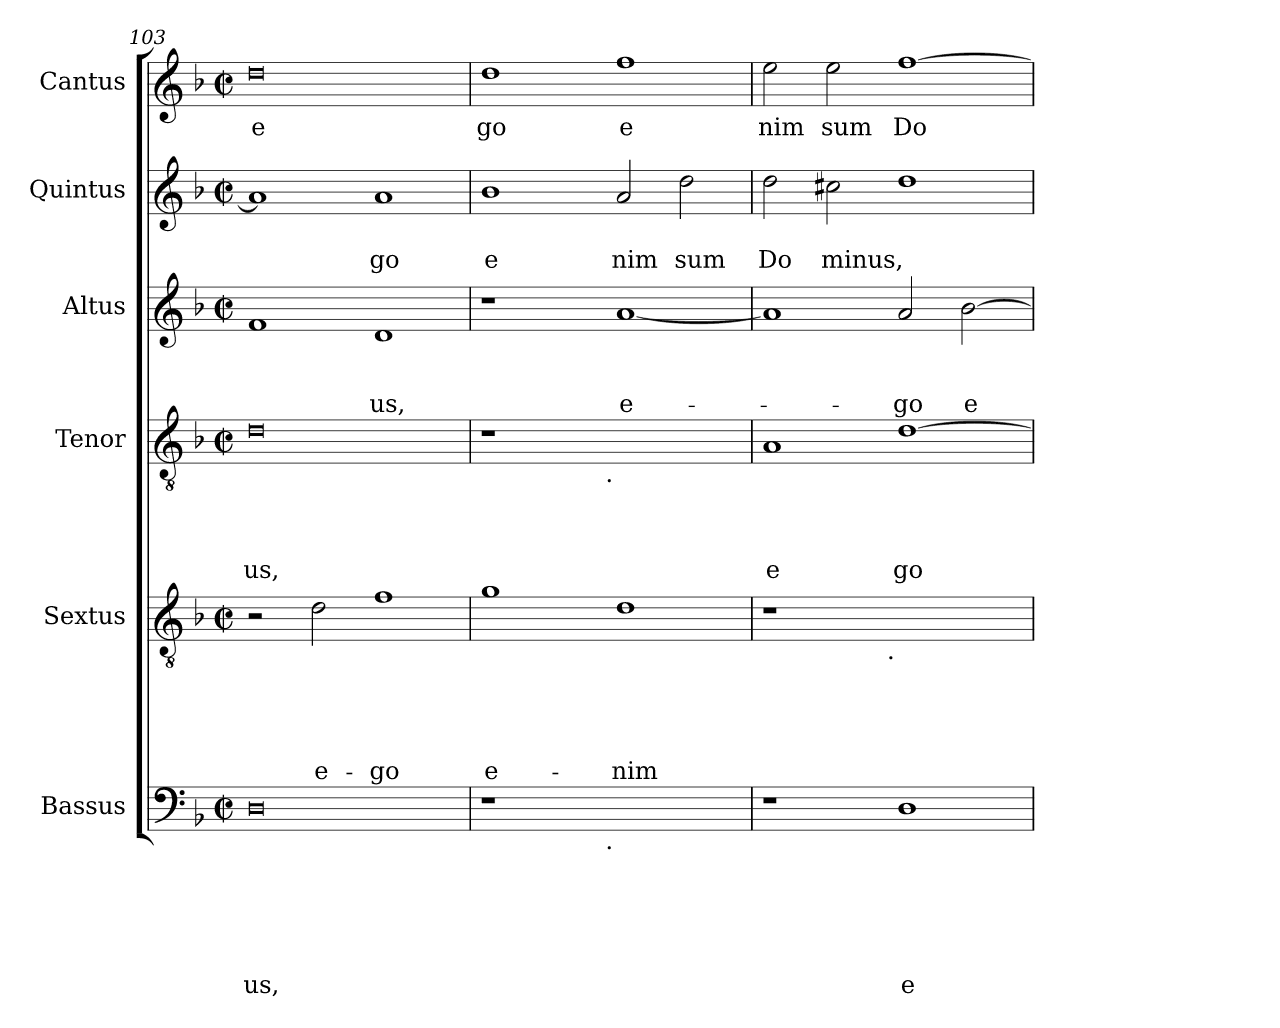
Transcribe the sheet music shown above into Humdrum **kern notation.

**kern	**text	**text	**text	**text	**text	**text	**kern	**text	**text	**text	**text	**text	**kern	**text	**text	**text	**text	**kern	**text	**text	**text	**kern	**text	**text	**kern	**text
*part6	*part6	*part6	*part6	*part6	*part6	*part6	*part5	*part5	*part5	*part5	*part5	*part5	*part4	*part4	*part4	*part4	*part4	*part3	*part3	*part3	*part3	*part2	*part2	*part2	*part1	*part1
*staff6	*staff6	*staff6	*staff6	*staff6	*staff6	*staff6	*staff5	*staff5	*staff5	*staff5	*staff5	*staff5	*staff4	*staff4	*staff4	*staff4	*staff4	*staff3	*staff3	*staff3	*staff3	*staff2	*staff2	*staff2	*staff1	*staff1
*I"Bassus	*	*	*	*	*	*	*I"Sextus	*	*	*	*	*	*I"Tenor	*	*	*	*	*I"Altus	*	*	*	*I"Quintus	*	*	*I"Cantus	*
*clefF4	*	*	*	*	*	*	*clefGv2	*	*	*	*	*	*clefGv2	*	*	*	*	*clefG2	*	*	*	*clefG2	*	*	*clefG2	*
*k[b-]	*	*	*	*	*	*	*k[b-]	*	*	*	*	*	*k[b-]	*	*	*	*	*k[b-]	*	*	*	*k[b-]	*	*	*k[b-]	*
*F:	*	*	*	*	*	*	*F:	*	*	*	*	*	*F:	*	*	*	*	*F:	*	*	*	*F:	*	*	*F:	*
*M2/2	*	*	*	*	*	*	*M2/2	*	*	*	*	*	*M2/2	*	*	*	*	*M2/2	*	*	*	*M2/2	*	*	*M2/2	*
*met(c|)	*	*	*	*	*	*	*met(c|)	*	*	*	*	*	*met(c|)	*	*	*	*	*met(c|)	*	*	*	*met(c|)	*	*	*met(c|)	*
=103	=103	=103	=103	=103	=103	=103	=103	=103	=103	=103	=103	=103	=103	=103	=103	=103	=103	=103	=103	=103	=103	=103	=103	=103	=103	=103
!	!	!	!	!	!	!LO:LY:b	!	!	!	!	!	!	!	!	!	!	!LO:LY:b	!	!	!	!	!	!	!	!	!LO:LY:b
0D	.	.	.	.	.	us,	2r	.	.	.	.	.	0d	.	.	.	us,	1f	.	.	.	1a]	.	.	0dd	e
!	!	!	!	!	!	!	!	!	!	!	!	!LO:LY:b	!	!	!	!	!	!	!	!	!	!	!	!	!	!
.	.	.	.	.	.	.	2d\	.	.	.	.	e-	.	.	.	.	.	.	.	.	.	.	.	.	.	.
!	!	!	!	!	!	!	!	!	!	!	!	!LO:LY:b	!	!	!	!	!	!	!	!	!LO:LY:b	!	!	!LO:LY:b	!	!
.	.	.	.	.	.	.	1f	.	.	.	.	-go	.	.	.	.	.	1d	.	.	-us,	1a	.	go	.	.
=104	=104	=104	=104	=104	=104	=104	=104	=104	=104	=104	=104	=104	=104	=104	=104	=104	=104	=104	=104	=104	=104	=104	=104	=104	=104	=104
!	!	!	!	!	!	!	!	!	!	!	!	!LO:LY:b	!	!	!	!	!	!	!	!	!	!	!	!LO:LY:b	!	!LO:LY:b
*^	*	*	*	*	*	*	*	*	*	*	*	*	*^	*	*	*	*	*	*	*	*	*	*	*	*	*
1r	2ryy	.	.	.	.	.	.	1g	.	.	.	.	e-	1r	2ryy	.	.	.	.	1r	.	.	.	1b-	.	e	1dd	go
.	4...ryy	.	.	.	.	.	.	.	.	.	.	.	.	.	4...ryy	.	.	.	.	.	.	.	.	.	.	.	.	.
!	!	!	!	!	!	!	!	!	!	!	!	!	!	!	!LO:TX:b:t=.	!	!	!	!	!	!	!	!	!	!	!	!	!
!	!LO:TX:b:t=.	!	!	!	!	!	!	!	!	!	!	!	!	!	!	!	!	!	!	!	!	!	!	!	!	!	!	!
.	1ryy	.	.	.	.	.	.	.	.	.	.	.	.	.	1ryy	.	.	.	.	.	.	.	.	.	.	.	.	.
!	!	!	!	!	!	!	!	!	!	!	!	!	!LO:LY:b	!	!	!	!	!	!	!	!	!	!LO:LY:b:rj	!	!	!LO:LY:b	!	!LO:LY:b
1ryy	.	.	.	.	.	.	.	1d	.	.	.	.	-nim	1ryy	.	.	.	.	.	[<1a	.	.	e-	2a/	.	nim	1ff	e
!	!	!	!	!	!	!	!	!	!	!	!	!	!	!	!	!	!	!	!	!	!	!	!	!	!	!LO:LY:b	!	!
.	.	.	.	.	.	.	.	.	.	.	.	.	.	.	.	.	.	.	.	.	.	.	.	2dd\	.	sum	.	.
.	32ryy	.	.	.	.	.	.	.	.	.	.	.	.	.	32ryy	.	.	.	.	.	.	.	.	.	.	.	.	.
=105	=105	=105	=105	=105	=105	=105	=105	=105	=105	=105	=105	=105	=105	=105	=105	=105	=105	=105	=105	=105	=105	=105	=105	=105	=105	=105	=105	=105
!	!	!	!	!	!	!	!	!	!	!	!	!	!	!	!	!	!	!	!LO:LY:b	!	!	!	!	!	!	!LO:LY:b	!	!LO:LY:b
*v	*v	*	*	*	*	*	*	*^	*	*	*	*	*	*v	*v	*	*	*	*	*	*	*	*	*	*	*	*	*
1r	.	.	.	.	.	.	1r	2ryy	.	.	.	.	.	1A	.	.	.	e	1a]	.	.	.	2dd\	.	Do	2ee\	nim
!	!	!	!	!	!	!	!	!	!	!	!	!	!	!	!	!	!	!	!	!	!	!	!	!	!LO:LY:b	!	!LO:LY:b
.	.	.	.	.	.	.	.	4...ryy	.	.	.	.	.	.	.	.	.	.	.	.	.	.	2cc#\	.	minus,	2ee\	sum
!	!	!	!	!	!	!	!	!LO:TX:b:t=.	!	!	!	!	!	!	!	!	!	!	!	!	!	!	!	!	!	!	!
.	.	.	.	.	.	.	.	1ryy	.	.	.	.	.	.	.	.	.	.	.	.	.	.	.	.	.	.	.
!	!	!	!	!	!	!LO:LY:b	!	!	!	!	!	!	!	!	!	!	!	!LO:LY:b	!	!	!	!LO:LY:b	!	!	!	!	!LO:LY:b
1D	.	.	.	.	.	e	1ryy	.	.	.	.	.	.	[>1d	.	.	.	go	2a/	.	.	-go	1dd	.	.	[>1ff	Do
!	!	!	!	!	!	!	!	!	!	!	!	!	!	!	!	!	!	!	!	!	!	!LO:LY:b	!	!	!	!	!
.	.	.	.	.	.	.	.	.	.	.	.	.	.	.	.	.	.	.	[>2b-\	.	.	e-	.	.	.	.	.
.	.	.	.	.	.	.	.	32ryy	.	.	.	.	.	.	.	.	.	.	.	.	.	.	.	.	.	.	.
*	*	*	*	*	*	*	*v	*v	*	*	*	*	*	*	*	*	*	*	*	*	*	*	*	*	*	*	*
=	=	=	=	=	=	=	=	=	=	=	=	=	=	=	=	=	=	=	=	=	=	=	=	=	=	=
*-	*-	*-	*-	*-	*-	*-	*-	*-	*-	*-	*-	*-	*-	*-	*-	*-	*-	*-	*-	*-	*-	*-	*-	*-	*-	*-
